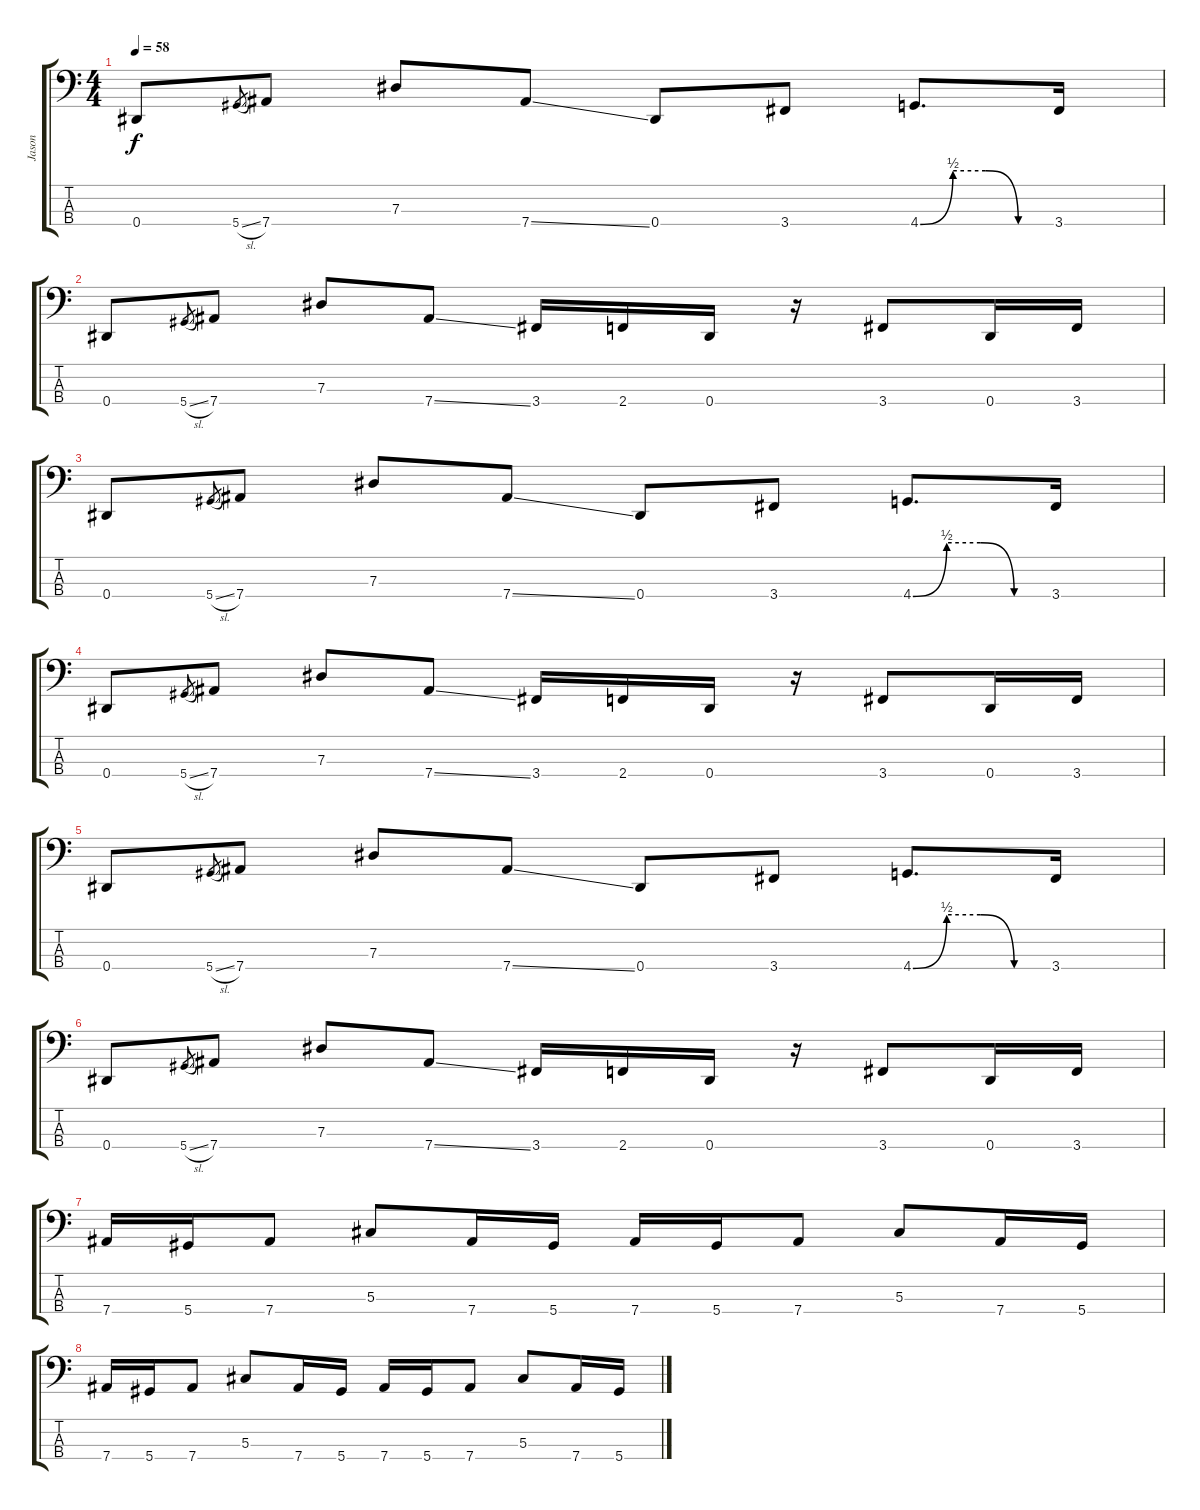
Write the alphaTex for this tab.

\track ("Jason " "Jason ") {instrument electricbassfinger}
\staff {score tabs}
\tuning (Gb2 Db2 Ab1 Eb1) {hide}
\ts (4 4)
\tempo 58
\clef f4
\ks c
0.4.8{dy f} 5.4{sl}.8{gr} 7.4.8 7.3.8 7.4{ss}.8 0.4.8 3.4.8 4.4{be (custom 0 0 15 2 30 2 45 0 60 0)}.8{d} 3.4.16 |
0.4.8 5.4{sl}.8{gr} 7.4.8 7.3.8 7.4{ss}.8 3.4.16 2.4.16 0.4.16 r.16 3.4.8 0.4.16 3.4.16 |
0.4.8 5.4{sl}.8{gr} 7.4.8 7.3.8 7.4{ss}.8 0.4.8 3.4.8 4.4{be (custom 0 0 15 2 30 2 45 0 60 0)}.8{d} 3.4.16 |
0.4.8 5.4{sl}.8{gr} 7.4.8 7.3.8 7.4{ss}.8 3.4.16 2.4.16 0.4.16 r.16 3.4.8 0.4.16 3.4.16 |
0.4.8 5.4{sl}.8{gr} 7.4.8 7.3.8 7.4{ss}.8 0.4.8 3.4.8 4.4{be (custom 0 0 15 2 30 2 45 0 60 0)}.8{d} 3.4.16 |
0.4.8 5.4{sl}.8{gr} 7.4.8 7.3.8 7.4{ss}.8 3.4.16 2.4.16 0.4.16 r.16 3.4.8 0.4.16 3.4.16 |
7.4.16 5.4.16 7.4.8 5.3.8 7.4.16 5.4.16 7.4.16 5.4.16 7.4.8 5.3.8 7.4.16 5.4.16 |
7.4.16 5.4.16 7.4.8 5.3.8 7.4.16 5.4.16 7.4.16 5.4.16 7.4.8 5.3.8 7.4.16 5.4.16
